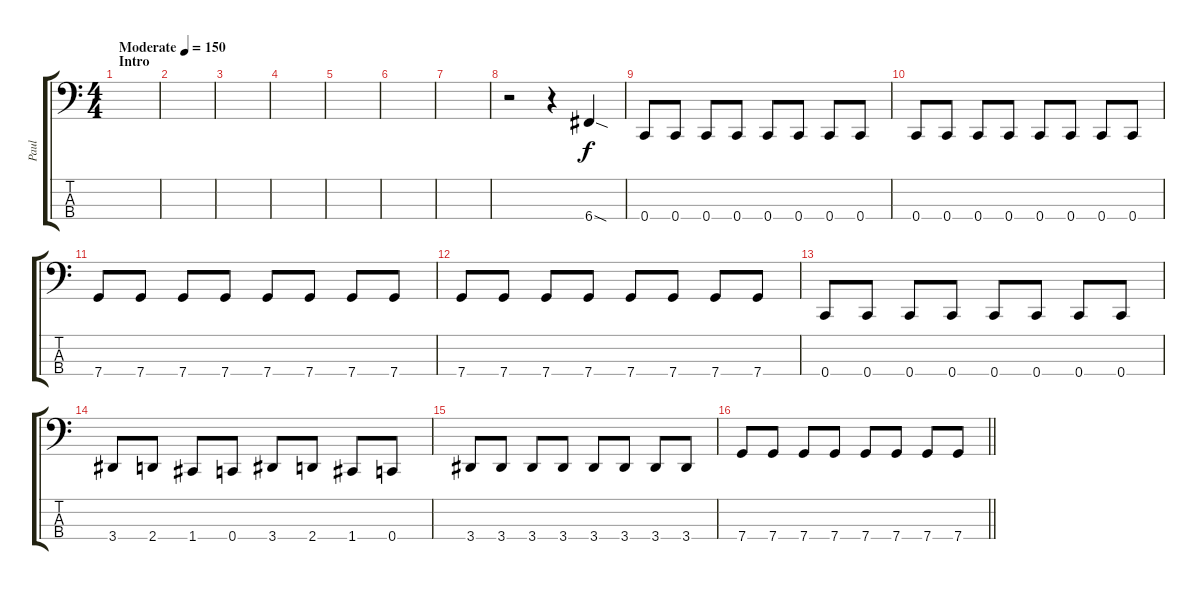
\track ("Paul" "Paul") {instrument electricbasspick}
\staff {score tabs}
\tuning (F2 C2 G1 C1) {hide}
\ts (4 4)
\section ("" "Intro")
\tempo (150 "Moderate")
\clef f4
\ks c
|
|
|
|
|
|
|
r.2 r.4 6.4{sod}.4 |
0.4.8{dy f} 0.4.8 0.4.8 0.4.8 0.4.8 0.4.8 0.4.8 0.4.8 |
0.4.8 0.4.8 0.4.8 0.4.8 0.4.8 0.4.8 0.4.8 0.4.8 |
7.4.8 7.4.8 7.4.8 7.4.8 7.4.8 7.4.8 7.4.8 7.4.8 |
7.4.8 7.4.8 7.4.8 7.4.8 7.4.8 7.4.8 7.4.8 7.4.8 |
0.4.8 0.4.8 0.4.8 0.4.8 0.4.8 0.4.8 0.4.8 0.4.8 |
3.4.8 2.4.8 1.4.8 0.4.8 3.4.8 2.4.8 1.4.8 0.4.8 |
3.4.8 3.4.8 3.4.8 3.4.8 3.4.8 3.4.8 3.4.8 3.4.8 |
\barLineRight lightlight
7.4.8 7.4.8 7.4.8 7.4.8 7.4.8 7.4.8 7.4.8 7.4.8
